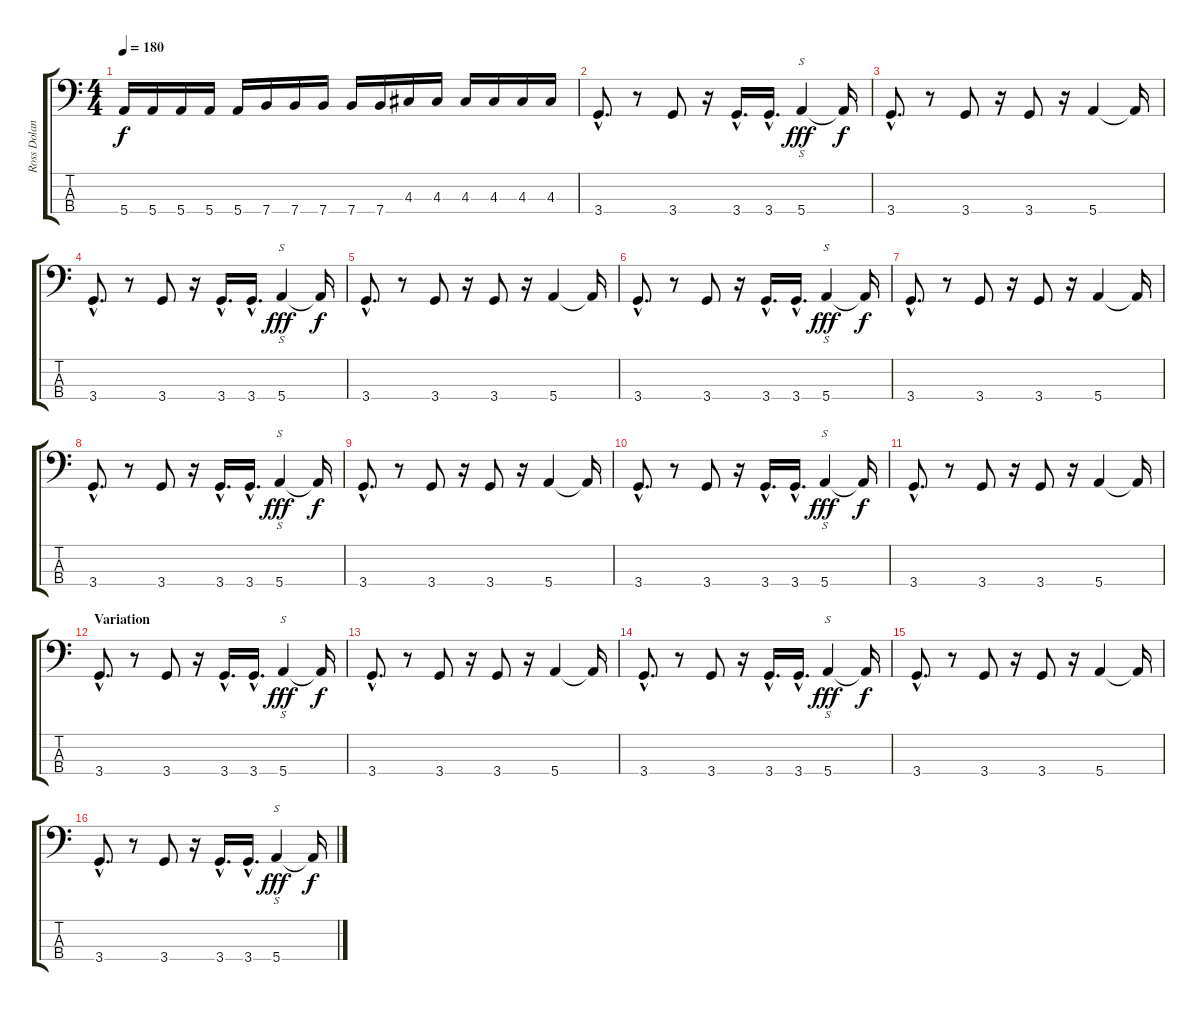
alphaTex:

\track ("Ross Dolan" "Ross Dolan") {instrument electricbasspick}
\staff {score tabs}
\tuning (G2 D2 A1 E1) {hide}
\ts (4 4)
\tempo 180
\clef f4
\ks c
5.4.16{dy f} 5.4.16 5.4.16 5.4.16 5.4.16 7.4.16 7.4.16 7.4.16 7.4.16 7.4.16 4.3.16 4.3.16 4.3.16 4.3.16 4.3.16 4.3.16 |
3.4{hac}.8{d} r.8 3.4.8 r.16 3.4{hac}.16{d} 3.4{hac}.16{d} 5.4.4{s dy fff} 5.4{t}.16{dy f} |
3.4{hac}.8{d} r.8 3.4.8 r.16 3.4.8 r.16 5.4.4 5.4{t}.16 |
3.4{hac}.8{d} r.8 3.4.8 r.16 3.4{hac}.16{d} 3.4{hac}.16{d} 5.4.4{s dy fff} 5.4{t}.16{dy f} |
3.4{hac}.8{d} r.8 3.4.8 r.16 3.4.8 r.16 5.4.4 5.4{t}.16 |
3.4{hac}.8{d} r.8 3.4.8 r.16 3.4{hac}.16{d} 3.4{hac}.16{d} 5.4.4{s dy fff} 5.4{t}.16{dy f} |
3.4{hac}.8{d} r.8 3.4.8 r.16 3.4.8 r.16 5.4.4 5.4{t}.16 |
3.4{hac}.8{d} r.8 3.4.8 r.16 3.4{hac}.16{d} 3.4{hac}.16{d} 5.4.4{s dy fff} 5.4{t}.16{dy f} |
3.4{hac}.8{d} r.8 3.4.8 r.16 3.4.8 r.16 5.4.4 5.4{t}.16 |
3.4{hac}.8{d} r.8 3.4.8 r.16 3.4{hac}.16{d} 3.4{hac}.16{d} 5.4.4{s dy fff} 5.4{t}.16{dy f} |
3.4{hac}.8{d} r.8 3.4.8 r.16 3.4.8 r.16 5.4.4 5.4{t}.16 |
\section ("" "Variation")
3.4{hac}.8{d} r.8 3.4.8 r.16 3.4{hac}.16{d} 3.4{hac}.16{d} 5.4.4{s dy fff} 5.4{t}.16{dy f} |
3.4{hac}.8{d} r.8 3.4.8 r.16 3.4.8 r.16 5.4.4 5.4{t}.16 |
3.4{hac}.8{d} r.8 3.4.8 r.16 3.4{hac}.16{d} 3.4{hac}.16{d} 5.4.4{s dy fff} 5.4{t}.16{dy f} |
3.4{hac}.8{d} r.8 3.4.8 r.16 3.4.8 r.16 5.4.4 5.4{t}.16 |
3.4{hac}.8{d} r.8 3.4.8 r.16 3.4{hac}.16{d} 3.4{hac}.16{d} 5.4.4{s dy fff} 5.4{t}.16{dy f}
